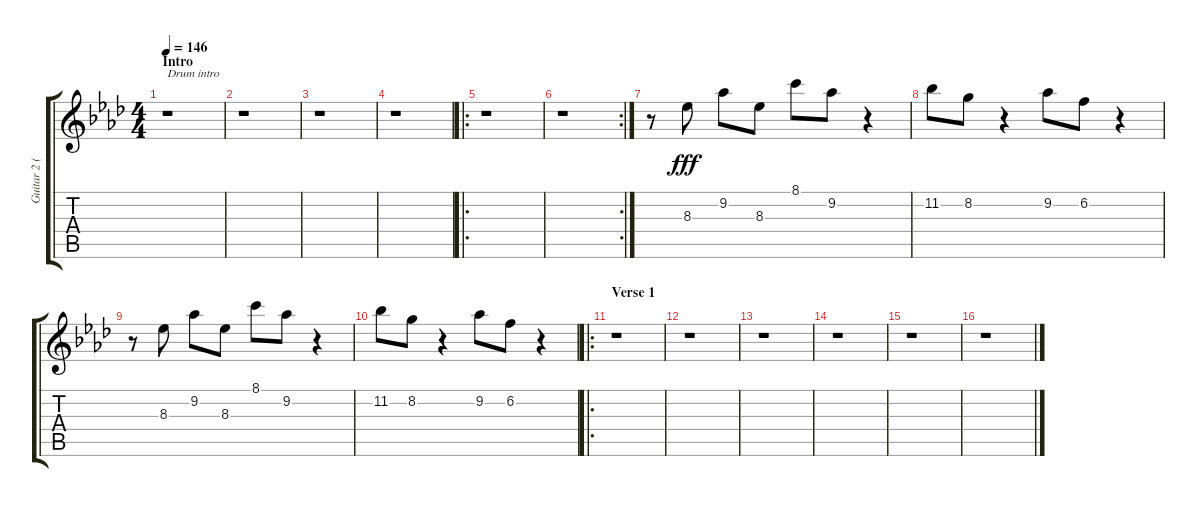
\track ("Guitar 2 (Acoustic)" "Guitar 2 (") {instrument acousticguitarnylon}
\staff {score tabs}
\tuning (E4 B3 G3 D3 A2 E2) {hide}
\ts (4 4)
\section ("" "Intro")
\tempo 146
\clef g2
\ks ab
r.1{txt "Drum intro" dy fff instrument acousticguitarnylon} |
r.1 |
r.1 |
r.1 |
\ro
r.1 |
\rc 2
r.1 |
r.8 8.3.8 9.2.8 8.3.8 8.1.8 9.2.8 r.4 |
11.2.8 8.2.8 r.4 9.2.8 6.2.8 r.4 |
r.8 8.3.8 9.2.8 8.3.8 8.1.8 9.2.8 r.4 |
11.2.8 8.2.8 r.4 9.2.8 6.2.8 r.4 |
\ro
\section ("" "Verse 1")
r.1 |
r.1 |
r.1 |
r.1 |
r.1 |
r.1
